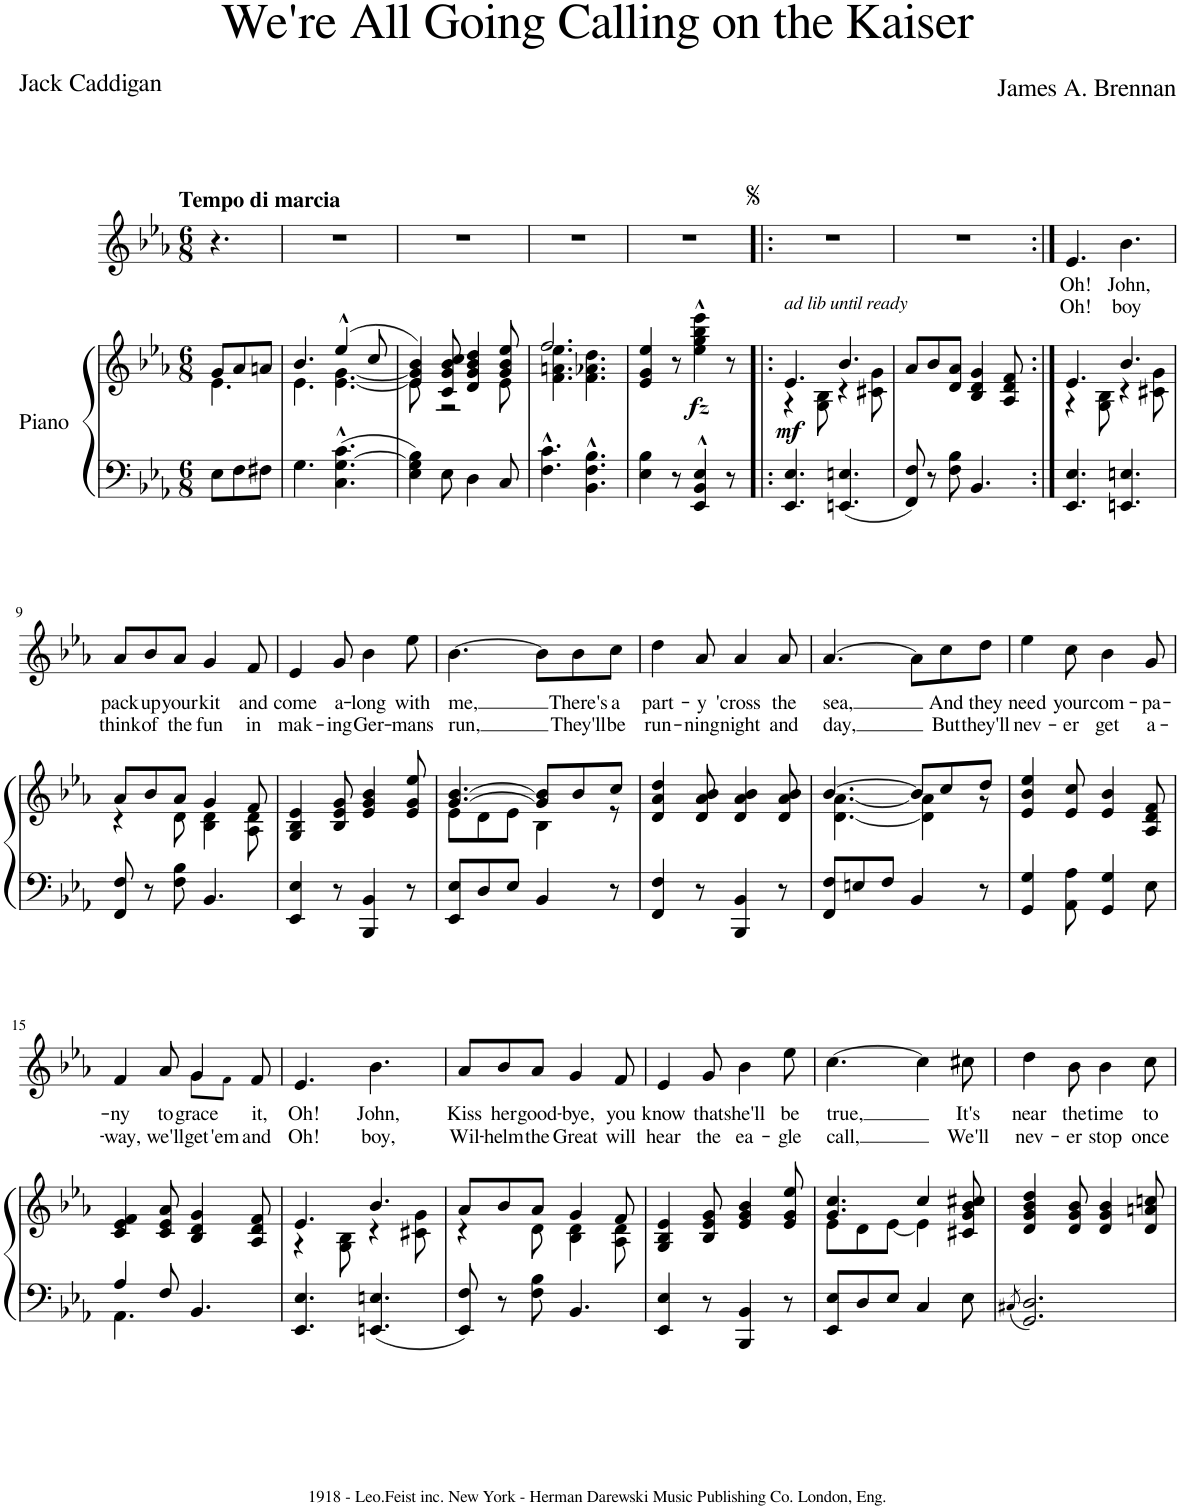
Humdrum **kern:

**kern	**kern	**dynam	**kern	**text	**text
*part2	*part2	*part2	*part1	*part1	*part1
*staff3	*staff2	*staff2/3	*staff1	*staff1	*staff1
*I"Piano	*	*	*I"Voice	*	*
*I'Pno	*	*	*	*	*
*clefF4	*clefG2	*	*clefG2	*	*
*k[b-e-a-]	*k[b-e-a-]	*	*k[b-e-a-]	*	*
*M6/8	*M6/8	*	*M6/8	*	*
=1	=1	=1	=1	=1	=1
*	*^	*	*	*	*
!	!	!	!	!LO:TX:a:B:t=Tempo di marcia	!	!
8E-\L	8g/L	4.e-\	.	4.r	.	.
8F\	8a-/	.	.	.	.	.
8F#X\J	8an/J	.	.	.	.	.
=2	=2	=2	=2	=2	=2	=2
4.G\	4.b-/	4.e-\	.	2.r	.	.
4.C\^^ [4.G\^^ 4.c\^^	(4ee-^^/	[4.e-\ [4.g\	.	.	.	.
.	8cc/	.	.	.	.	.
=3	=3	=3	=3	=3	=3	=3
4E-\ 4G\] 4B-\	4e-/ 4g/] 4b-/)	8e-\]	.	2.r	.	.
.	.	8ryy	.	.	.	.
8E-\	8c/ 8g/ 8b-/ 8cc/	2r	.	.	.	.
4D\	4d/ 4g/ 4b-/ 4dd/	.	.	.	.	.
8C/	8g/ 8b-/ 8ee-/	.	.	.	.	.
8ryy	8ryy	8e-\	.	8ryy	.	.
=4	=4	=4	=4	=4	=4	=4
4.F\^^ 4.c\^^	2.ff/	4.f\ 4.an\ 4.ee-\	.	2.r	.	.
4.BB-\^^ 4.F\^^ 4.B-\^^	.	4.f\ 4.a-X\ 4.dd\	.	.	.	.
*	*v	*v	*	*	*	*
=5	=5	=5	=5	=5	=5
4E-\ 4B-\	4e-/ 4g/ 4ee-/	.	2.r	.	.
8r	8r	.	.	.	.
!	!	!LO:DY:b	!	!	!
4EE-/^^ 4BB-/^^ 4E-/^^	4ee-\^^ 4gg\^^ 4bb-\^^ 4eee-\^^	fz	.	.	.
8r	8r	.	.	.	.
=6!|:	=6!|:	=6!|:	=6!|:	=6!|:	=6!|:
*	*^	*	*	*	*
!	!LO:TX:a:i:t=ad lib until ready	!	!	!	!	!
!	!	!	!LO:DY:b	!	!	!
4.EE-/ 4.E-/	4.e-/	4r	mf	2.r	.	.
.	.	8G\ 8B-\	.	.	.	.
4.EEn/ 4.En/	4.b-/	4r	.	.	.	.
.	.	8c#X\ 8g\	.	.	.	.
*	*v	*v	*	*	*	*
=7	=7	=7	=7	=7	=7
8FF/ 8F/	8a-/L	.	2.r	.	.
8r	8b-/	.	.	.	.
8F\ 8B-\	8d/ 8a-/J	.	.	.	.
4.BB-/	4B-/ 4d/ 4g/	.	.	.	.
.	8A-/ 8d/ 8f/	.	.	.	.
=8:|!	=8:|!	=8:|!	=8:|!	=8:|!	=8:|!
*	*^	*	*	*	*
!	!	!	!	!	!LO:LY:b	!LO:LY:b
4.EE-/ 4.E-/	4.e-/	4r	.	4.e-/	Oh!	Oh!
.	.	8G\ 8B-\	.	.	.	.
!	!	!	!	!	!LO:LY:b	!LO:LY:b
4.EEn/ 4.En/	4.b-/	4r	.	4.b-\	John,	boy
.	.	8c#X\ 8g\	.	.	.	.
!!LO:LB:g=z
=9	=9	=9	=9	=9	=9	=9
!	!	!	!	!	!LO:LY:b	!LO:LY:b
8FF/ 8F/	8a-/L	4r	.	8a-/L	pack	think
!	!	!	!	!	!LO:LY:b	!LO:LY:b
8r	8b-/	.	.	8b-/	up	of
!	!	!	!	!	!LO:LY:b	!LO:LY:b
8F\ 8B-\	8a-/J	8d\	.	8a-/J	your	the
!	!	!	!	!	!LO:LY:b	!LO:LY:b
4.BB-/	4g/	4B-\ 4d\	.	4g/	kit	fun
!	!	!	!	!	!LO:LY:b	!LO:LY:b
.	8f/	8A-\ 8d\	.	8f/	and	in
=10	=10	=10	=10	=10	=10	=10
!	!	!	!	!	!LO:LY:b	!LO:LY:b
*	*v	*v	*	*	*	*
4EE-/ 4E-/	4G/ 4B-/ 4e-/	.	4e-/	come	mak-
!	!	!	!	!LO:LY:b	!LO:LY:b
8r	8B-/ 8e-/ 8g/	.	8g/	a-	-ing
!	!	!	!	!LO:LY:b	!LO:LY:b
4BBB-/ 4BB-/	4e-/ 4g/ 4b-/	.	4b-\	-long	Ger-
!	!	!	!	!LO:LY:b	!LO:LY:b
8r	8e-/ 8g/ 8ee-/	.	8ee-\	with	-mans
=11	=11	=11	=11	=11	=11
*	*^	*	*	*	*
!	!	!	!	!	!LO:LY:b	!LO:LY:b
8EE-/ 8E-/L	[4.g/ [4.b-/	8e-\L	.	[4.b-\	me,	run,
8D/	.	8d\	.	.	.	.
8E-/J	.	8e-\J	.	.	.	.
4BB-/	8g/] 8b-/]L	4B-\	.	8b-\L]	.	.
!	!	!	!	!	!LO:LY:b	!LO:LY:b
.	8b-/	.	.	8b-\	There's	They'll
!	!	!	!	!	!LO:LY:b	!LO:LY:b
8r	8cc/J	8r	.	8cc\J	a	be
=12	=12	=12	=12	=12	=12	=12
!	!	!	!	!	!LO:LY:b	!LO:LY:b
*	*v	*v	*	*	*	*
4FF/ 4F/	4d/ 4a-/ 4dd/	.	4dd\	part-	run-
!	!	!	!	!LO:LY:b	!LO:LY:b
8r	8d/ 8a-/ 8b-/	.	8a-/	-y	-ning
!	!	!	!	!LO:LY:b	!LO:LY:b
4BBB-/ 4BB-/	4d/ 4a-/ 4b-/	.	4a-/	'cross	night
!	!	!	!	!LO:LY:b	!LO:LY:b
8r	8d/ 8a-/ 8b-/	.	8a-/	the	and
=13	=13	=13	=13	=13	=13
*	*^	*	*	*	*
!	!	!	!	!	!LO:LY:b	!LO:LY:b
8FF/ 8F/L	[4.b-/	[4.d\ [4.a-\	.	[4.a-/	sea,	day,
8En/	.	.	.	.	.	.
8F/J	.	.	.	.	.	.
4BB-/	8b-/L]	4d\] 4a-\]	.	8a-\L]	.	.
!	!	!	!	!	!LO:LY:b	!LO:LY:b
.	8cc/	.	.	8cc\	And	But
!	!	!	!	!	!LO:LY:b	!LO:LY:b
8r	8dd/J	8r	.	8dd\J	they	they'll
=14	=14	=14	=14	=14	=14	=14
!	!	!	!	!	!LO:LY:b	!LO:LY:b
*	*v	*v	*	*	*	*
4GG/ 4G/	4e-/ 4b-/ 4ee-/	.	4ee-\	need	nev-
!	!	!	!	!LO:LY:b	!LO:LY:b
8AA-\ 8A-\	8e-/ 8cc/	.	8cc\	your	-er
!	!	!	!	!LO:LY:b	!LO:LY:b
4GG/ 4G/	4e-/ 4b-/	.	4b-\	com-	get
!	!	!	!	!LO:LY:b	!LO:LY:b
8E-\	8A-/ 8d/ 8f/	.	8g/	-pa-	a-
!!LO:LB:g=z
=15	=15	=15	=15	=15	=15
*^	*	*	*	*	*
!	!	!	!	!	!LO:LY:b	!LO:LY:b
*	*	*	*	*^	*	*
4A-/	4.AA-\	4c/ 4e-/ 4f/	.	4f/	4.ryy	-ny	-way,
!	!	!	!	!	!	!LO:LY:b	!LO:LY:b
8F/	.	8c/ 8e-/ 8a-/	.	8a-/	.	to	we'll
!	!	!	!	!	!	!LO:LY:b	!
!	!	!	!	!	!	!	!LO:LY:b
4.BB-/	4.ryy	4B-/ 4d/ 4g/	.	4g/	8g\L	.	get
!	!	!	!	!	!	!	!LO:LY:b
.	.	.	.	.	8f\J	.	'em
!	!	!	!	!	!	!LO:LY:b	!LO:LY:b
.	.	8A-/ 8d/ 8f/	.	8f/	8ryy	it,	and
*v	*v	*	*	*	*	*	*
=16	=16	=16	=16	=16	=16	=16
*	*^	*	*	*	*	*
!	!	!	!	!	!	!LO:LY:b	!LO:LY:b
*	*	*	*	*v	*v	*	*
4.EE-/ 4.E-/	4.e-/	4r	.	4.e-/	Oh!	Oh!
.	.	8G\ 8B-\	.	.	.	.
!	!	!	!	!	!LO:LY:b	!LO:LY:b
4.EEn/ 4.En/	4.b-/	4r	.	4.b-\	John,	boy,
.	.	8c#X\ 8g\	.	.	.	.
=17	=17	=17	=17	=17	=17	=17
!	!	!	!	!	!LO:LY:b	!LO:LY:b
8EE-/ 8F/	8a-/L	4r	.	8a-/L	Kiss	Wil-
!	!	!	!	!	!LO:LY:b	!LO:LY:b
8r	8b-/	.	.	8b-/	her	-helm
!	!	!	!	!	!LO:LY:b	!LO:LY:b
8F\ 8B-\	8a-/J	8d\	.	8a-/J	good-	the
!	!	!	!	!	!LO:LY:b	!LO:LY:b
4.BB-/	4g/	4B-\ 4d\	.	4g/	-bye,	Great
!	!	!	!	!	!LO:LY:b	!LO:LY:b
.	8f/	8A-\ 8d\	.	8f/	you	will
=18	=18	=18	=18	=18	=18	=18
!	!	!	!	!	!LO:LY:b	!LO:LY:b
*	*v	*v	*	*	*	*
4EE-/ 4E-/	4G/ 4B-/ 4e-/	.	4e-/	know	hear
!	!	!	!	!LO:LY:b	!LO:LY:b
8r	8B-/ 8e-/ 8g/	.	8g/	that	the
!	!	!	!	!LO:LY:b	!LO:LY:b
4BBB-/ 4BB-/	4e-/ 4g/ 4b-/	.	4b-\	she'll	ea-
!	!	!	!	!LO:LY:b	!LO:LY:b
8r	8e-/ 8g/ 8ee-/	.	8ee-\	be	-gle
=19	=19	=19	=19	=19	=19
*	*^	*	*	*	*
!	!	!	!	!	!LO:LY:b	!LO:LY:b
8EE-/ 8E-/L	4.g/ 4.cc/	8e-\L	.	[4.cc\	true,	call,
8D/	.	8d\	.	.	.	.
8E-/J	.	[8e-\J	.	.	.	.
4C/	4cc/	4e-\]	.	4cc\]	.	.
!	!	!	!	!	!LO:LY:b	!LO:LY:b
8E-\	8c#X/ 8g/ 8b-/ 8cc#X/	8ryy	.	8cc#X\	It's	We'll
*	*v	*v	*	*	*	*
=20	=20	=20	=20	=20	=20
8qC#X/	.	.	.	.	.
!	!	!	!	!LO:LY:b	!LO:LY:b
2.GG/ 2.D/	4d/ 4g/ 4b-/ 4dd/	.	4dd\	near	nev-
!	!	!	!	!LO:LY:b	!LO:LY:b
.	8d/ 8g/ 8b-/	.	8b-\	the	-er
!	!	!	!	!LO:LY:b	!LO:LY:b
.	4d/ 4g/ 4b-/	.	4b-\	time	stop
!	!	!	!	!LO:LY:b	!LO:LY:b
.	8d/ 8an/ 8ccn/	.	8cc\	to	once
=	=	=	=	=	=
*-	*-	*-	*-	*-	*-
